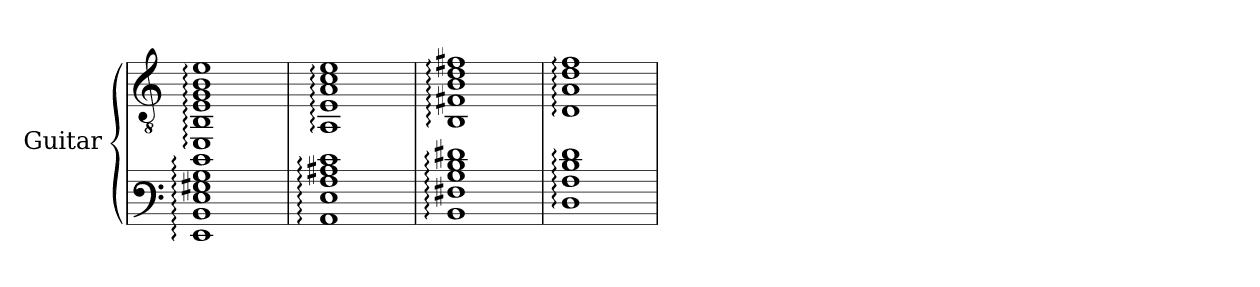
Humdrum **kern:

**kern	**kern
*part1	*part1
*staff2	*staff1
*I"Guitar	*
*I'Guit.	*
*stria6	*
*	*clefGv2
*k[]	*k[]
=1	=1
1EE: 1BB: 1E: 1G#X: 1B: 1e:	1EE: 1BB: 1E: 1G: 1B: 1e:
=2	=2
1AA: 1E: 1A: 1c#X: 1e:	1AA: 1E: 1A: 1c: 1e:
=3	=3
1BB: 1F#: 1B: 1d: 1f#:	1BB: 1F#X: 1B: 1d: 1f#X:
=4	=4
1D: 1A: 1d: 1f:	1D: 1A: 1d: 1f:
=	=
*-	*-
